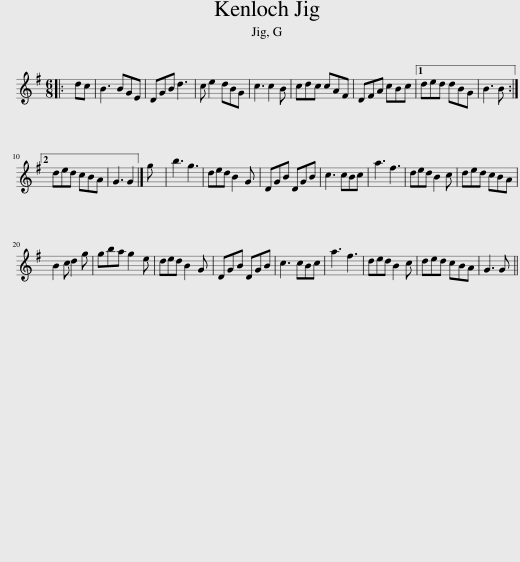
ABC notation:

X:1
L:1/8
M:6/8
I:linebreak $
K:G
V:1 treble
V:1
|: dc | B3 BGE | DGB d3 | c e2 dBG | c3 c2 B | %5
 cdc cAF | DFA cBc |1 ded dBG | B3 B :|2$ ded cBA | %10
 G3 G2 |] g | b3 g3 | ded B2 G | DGB DGB | %15
 c3 cBc | a3 f3 | ded B2 c | ded cBA |$ B2 c d2 g | %20
 gba g2 e | ded B2 G | DGB DGB | c3 cBc | a3 f3 | %25
 ded B2 c | ded cBA | G3 G || %28
